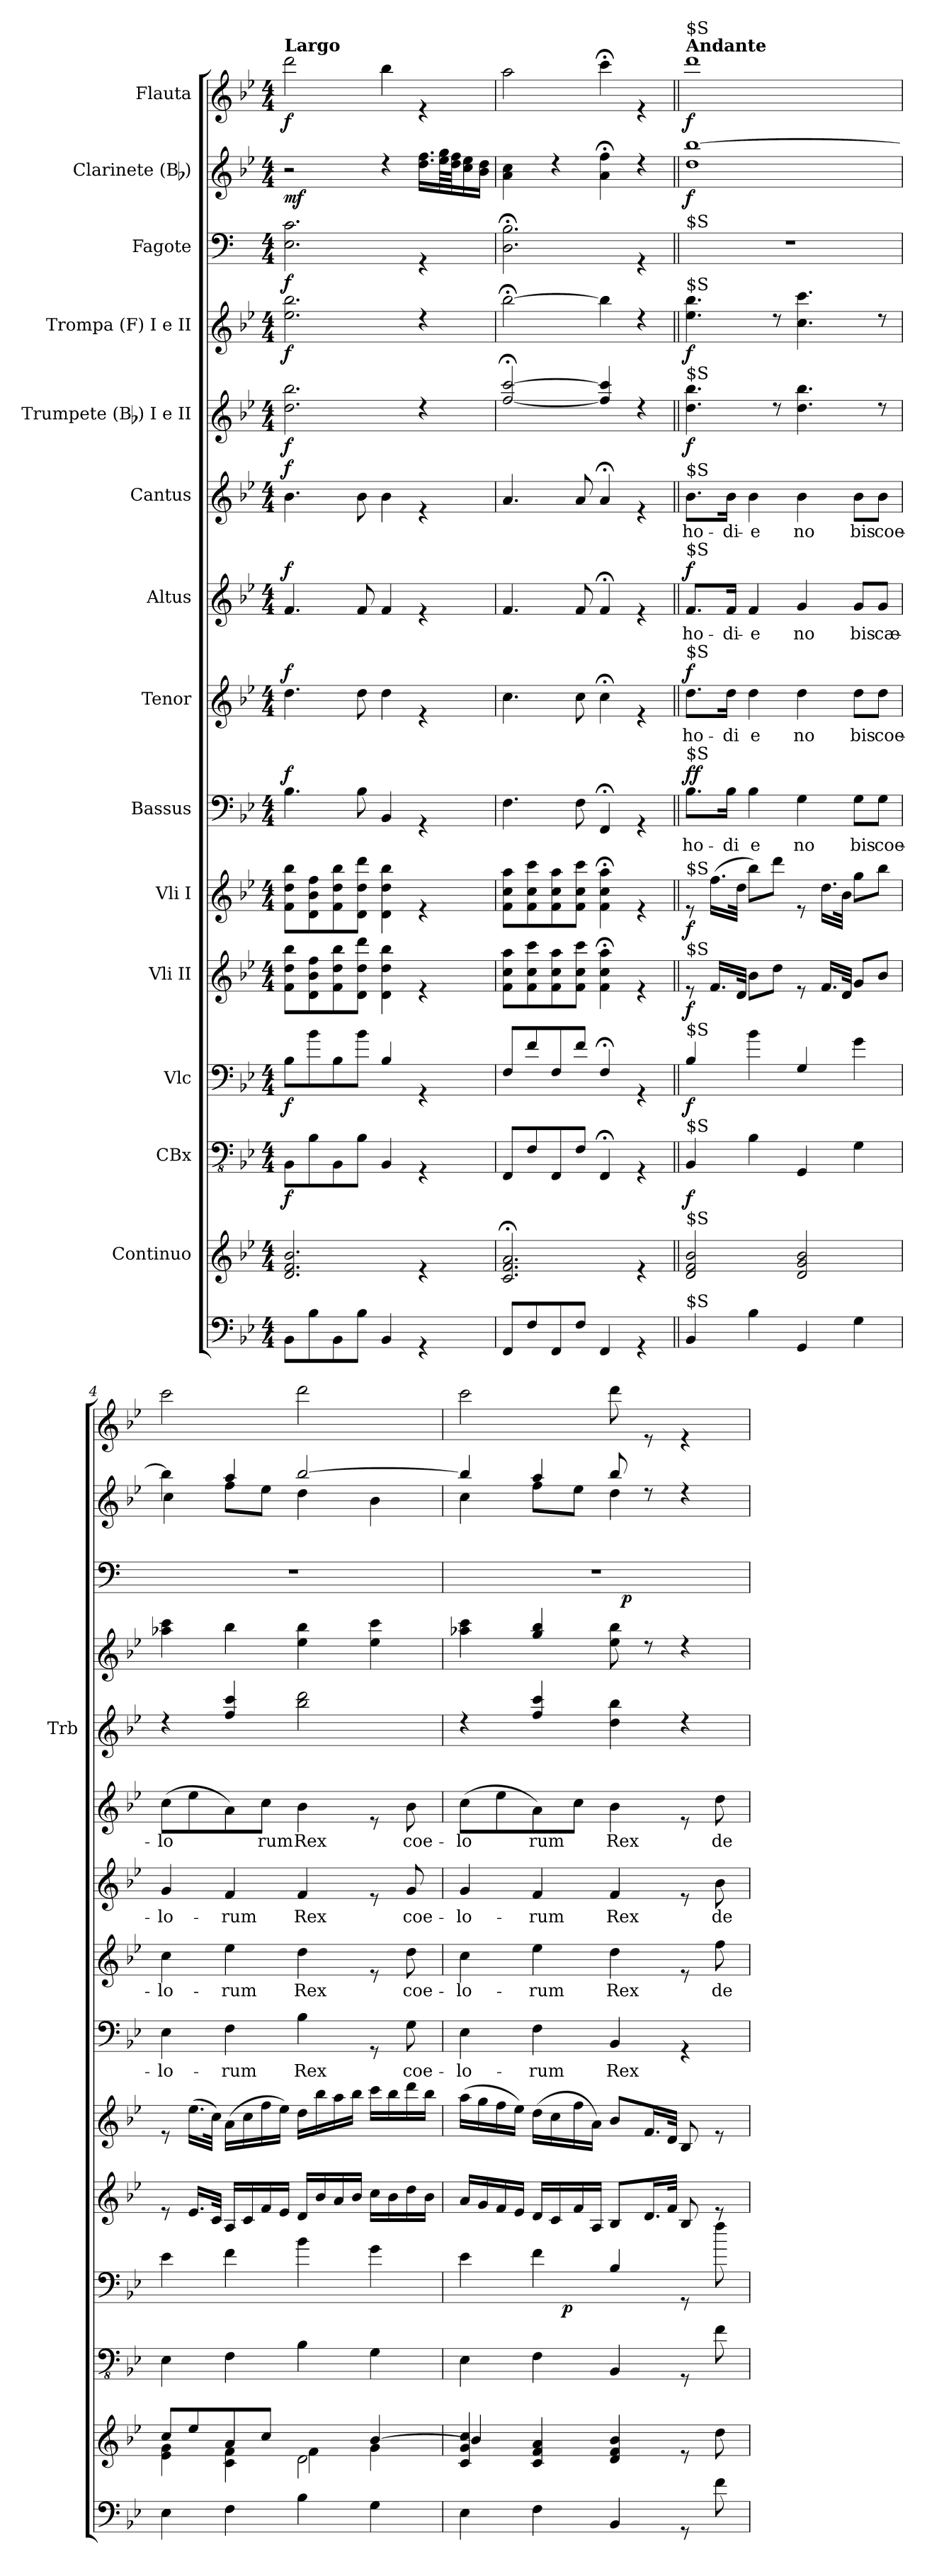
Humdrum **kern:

**kern	**kern	**kern	**dynam	**kern	**dynam	**kern	**dynam	**kern	**dynam	**kern	**text	**dynam	**kern	**text	**dynam	**kern	**text	**dynam	**kern	**text	**dynam	**kern	**dynam	**kern	**dynam	**kern	**dynam	**kern	**dynam	**kern	**dynam
*part15	*part14	*part13	*part13	*part12	*part12	*part11	*part11	*part10	*part10	*part9	*part9	*part9	*part8	*part8	*part8	*part7	*part7	*part7	*part6	*part6	*part6	*part5	*part5	*part4	*part4	*part3	*part3	*part2	*part2	*part1	*part1
*staff15	*staff14	*staff13	*staff13	*staff12	*staff12	*staff11	*staff11	*staff10	*staff10	*staff9	*staff9	*staff9	*staff8	*staff8	*staff8	*staff7	*staff7	*staff7	*staff6	*staff6	*staff6	*staff5	*staff5	*staff4	*staff4	*staff3	*staff3	*staff2	*staff2	*staff1	*staff1
*	*I"Continuo	*I"CBx	*	*I"Vlc	*	*I"Vli II	*	*I"Vli I	*	*I"Bassus	*	*	*I"Tenor	*	*	*I"Altus	*	*	*I"Cantus	*	*	*I"Trumpete (Bb) I e II	*	*I"Trompa (F) I e II	*	*I"Fagote	*	*I"Clarinete (Bb)	*	*I"Flauta	*
*	*	*	*	*	*	*	*	*	*	*	*	*	*	*	*	*	*	*	*	*	*	*I'Trb	*	*	*	*	*	*	*	*	*
*clefF4	*clefG2	*clefFv4	*	*clefF4	*	*clefG2	*	*clefG2	*	*clefF4	*	*	*clefG2	*	*	*clefG2	*	*	*clefG2	*	*	*clefG2	*	*clefG2	*	*clefF4	*	*clefG2	*	*clefG2	*
*	*	*	*	*ITrd7c12	*	*	*	*	*	*	*	*	*	*	*	*	*	*	*	*	*	*	*	*	*	*ITrd1c2	*	*ITrd-7c-12	*	*	*
*k[b-e-]	*k[b-e-]	*k[b-e-]	*	*k[b-e-]	*	*k[b-e-]	*	*k[b-e-]	*	*k[b-e-]	*	*	*k[b-e-]	*	*	*k[b-e-]	*	*	*k[b-e-]	*	*	*k[b-e-]	*	*k[b-e-]	*	*k[b-e-]	*	*k[b-e-]	*	*k[b-e-]	*
*B-:	*B-:	*B-:	*	*B-:	*	*B-:	*	*B-:	*	*B-:	*	*	*B-:	*	*	*B-:	*	*	*B-:	*	*	*B-:	*	*B-:	*	*B-:	*	*B-:	*	*B-:	*
*M4/4	*M4/4	*M4/4	*	*M4/4	*	*M4/4	*	*M4/4	*	*M4/4	*	*	*M4/4	*	*	*M4/4	*	*	*M4/4	*	*	*M4/4	*	*M4/4	*	*M4/4	*	*M4/4	*	*M4/4	*
=1	=1	=1	=1	=1	=1	=1	=1	=1	=1	=1	=1	=1	=1	=1	=1	=1	=1	=1	=1	=1	=1	=1	=1	=1	=1	=1	=1	=1	=1	=1	=1
!	!	!	!	!	!	!	!	!	!	!	!	!	!	!	!	!	!	!	!	!	!	!	!	!	!	!	!	!	!	!LO:TX:a:B:t=Largo	!
!	!	!	!LO:DY:b	!	!LO:DY:b	!	!	!	!	!	!	!LO:DY:b	!	!	!LO:DY:b	!	!	!LO:DY:b	!	!	!LO:DY:b	!	!LO:DY:b	!	!LO:DY:b	!	!LO:DY:b	!	!LO:DY:b	!	!LO:DY:b
8BB-\L	2.d/ 2.f/ 2.b-/	8BBB-\L	f	8BB-\L	f	8f\ 8dd\ 8bb-\L	.	8f\ 8dd\ 8bb-\L	.	4.B-\	.	f	4.dd\	.	f	4.f/	.	f	4.b-\	.	f	2.dd\ 2.bb-\	f	2.ee-\ 2.bb-\	f	2.D\ 2.B-\	f	2r	mf	2ddd\	f
8B-\	.	8BB-\	.	8B-\	.	8d\ 8b-\ 8ff\	.	8d\ 8b-\ 8ff\	.	.	.	.	.	.	.	.	.	.	.	.	.	.	.	.	.	.	.	.	.	.	.
8BB-\	.	8BBB-\	.	8BB-\	.	8f\ 8dd\ 8bb-\	.	8f\ 8dd\ 8bb-\	.	.	.	.	.	.	.	.	.	.	.	.	.	.	.	.	.	.	.	.	.	.	.
8B-\J	.	8BB-\J	.	8B-\J	.	8d\ 8dd\ 8ddd\J	.	8d\ 8dd\ 8ddd\J	.	8B-\	.	.	8dd\	.	.	8f/	.	.	8b-\	.	.	.	.	.	.	.	.	.	.	.	.
4BB-/	.	4BBB-/	.	4BB-/	.	4d\ 4dd\ 4bb-\	.	4d\ 4dd\ 4bb-\	.	4BB-/	.	.	4dd\	.	.	4f/	.	.	4b-\	.	.	.	.	.	.	.	.	4rdd	.	4bb-\	.
4rGG	4re	4rGGG	.	4rGG	.	4re	.	4re	.	4rGG	.	.	4re	.	.	4re	.	.	4re	.	.	4rdd	.	4rdd	.	4rGG	.	16.ddd\ 16.fff\LL	.	4re	.
.	.	.	.	.	.	.	.	.	.	.	.	.	.	.	.	.	.	.	.	.	.	.	.	.	.	.	.	64eee-\ 64ggg\LL	.	.	.
.	.	.	.	.	.	.	.	.	.	.	.	.	.	.	.	.	.	.	.	.	.	.	.	.	.	.	.	64ddd\ 64fff\JJ	.	.	.
.	.	.	.	.	.	.	.	.	.	.	.	.	.	.	.	.	.	.	.	.	.	.	.	.	.	.	.	16ccc\ 16eee-\	.	.	.
.	.	.	.	.	.	.	.	.	.	.	.	.	.	.	.	.	.	.	.	.	.	.	.	.	.	.	.	16bb-\ 16ddd\JJ	.	.	.
=2	=2	=2	=2	=2	=2	=2	=2	=2	=2	=2	=2	=2	=2	=2	=2	=2	=2	=2	=2	=2	=2	=2	=2	=2	=2	=2	=2	=2	=2	=2	=2
8FF/L	2.c/; 2.f/; 2.a/;	8FFF/L	.	8FF/L	.	8f\ 8cc\ 8aa\L	.	8f\ 8cc\ 8aa\L	.	4.F\	.	.	4.cc\	.	.	4.f/	.	.	4.a/	.	.	[<2ff/;< [<2ccc/;<	.	[>2bb-;<\	.	2.C\;< 2.A\;<	.	4aa\ 4ccc\	.	2aa\	.
8F/	.	8FF/	.	8F/	.	8f\ 8cc\ 8ccc\	.	8f\ 8cc\ 8ccc\	.	.	.	.	.	.	.	.	.	.	.	.	.	.	.	.	.	.	.	.	.	.	.
8FF/	.	8FFF/	.	8FF/	.	8f\ 8cc\ 8aa\	.	8f\ 8cc\ 8aa\	.	.	.	.	.	.	.	.	.	.	.	.	.	.	.	.	.	.	.	4rdd	.	.	.
8F/J	.	8FF/J	.	8F/J	.	8f\ 8cc\ 8ccc\J	.	8f\ 8cc\ 8ccc\J	.	8F\	.	.	8cc\	.	.	8f/	.	.	8a/	.	.	.	.	.	.	.	.	.	.	.	.
4FF/	.	4FFF;/	.	4FF;/	.	4f\;< 4cc\;< 4aa\;<	.	4f\;< 4cc\;< 4aa\;<	.	4FF;/	.	.	4cc;<\	.	.	4f;/	.	.	4a;/	.	.	4ff/] 4ccc/]	.	4bb-\]	.	.	.	4aa\;< 4fff\;<	.	4ccc;<\	.
4rGG	4re	4rGGG	.	4rGG	.	4re	.	4re	.	4rGG	.	.	4re	.	.	4re	.	.	4re	.	.	4rdd	.	4rdd	.	4rGG	.	4rdd	.	4re	.
=3||	=3||	=3||	=3||	=3||	=3||	=3||	=3||	=3||	=3||	=3||	=3||	=3||	=3||	=3||	=3||	=3||	=3||	=3||	=3||	=3||	=3||	=3||	=3||	=3||	=3||	=3||	=3||	=3||	=3||	=3||	=3||
*	*	*	*	*	*	*	*	*	*	*	*	*	*	*	*	*	*	*	*	*	*	*	*	*	*	*	*	*	*	*MM70	*
!	!	!	!	!	!	!	!	!	!	!	!	!	!	!	!	!	!	!	!	!	!	!	!	!	!	!	!	!	!	!LO:TX:a:B:t=Andante	!
!	!	!	!	!	!	!	!	!	!	!	!	!	!	!	!	!	!	!	!	!	!	!	!	!	!	!	!	!	!	!LO:TX:a:t=$S	!
!	!	!	!	!	!	!	!	!	!	!	!	!	!	!	!	!	!	!	!	!	!	!	!	!	!	!	!	!LO:TX:a:t=$S	!	!	!
!	!	!	!	!	!	!	!	!	!	!	!	!	!	!	!	!	!	!	!	!	!	!	!	!	!	!LO:TX:a:t=$S	!	!	!	!	!
!	!	!	!	!	!	!	!	!	!	!	!	!	!	!	!	!	!	!	!	!	!	!	!	!LO:TX:a:t=$S	!	!	!	!	!	!	!
!	!	!	!	!	!	!	!	!	!	!	!	!	!	!	!	!	!	!	!	!	!	!LO:TX:a:t=$S	!	!	!	!	!	!	!	!	!
!	!	!	!	!	!	!	!	!	!	!	!	!	!	!	!	!	!	!	!LO:TX:a:t=$S	!	!	!	!	!	!	!	!	!	!	!	!
!	!	!	!	!	!	!	!	!	!	!	!	!	!	!	!	!LO:TX:a:t=$S	!	!	!	!	!	!	!	!	!	!	!	!	!	!	!
!	!	!	!	!	!	!	!	!	!	!	!	!	!LO:TX:a:t=$S	!	!	!	!	!	!	!	!	!	!	!	!	!	!	!	!	!	!
!	!	!	!	!	!	!	!	!	!	!LO:TX:a:t=$S	!	!	!	!	!	!	!	!	!	!	!	!	!	!	!	!	!	!	!	!	!
!	!	!	!	!	!	!	!	!LO:TX:a:t=$S	!	!	!	!	!	!	!	!	!	!	!	!	!	!	!	!	!	!	!	!	!	!	!
!	!	!	!	!	!	!LO:TX:a:t=$S	!	!	!	!	!	!	!	!	!	!	!	!	!	!	!	!	!	!	!	!	!	!	!	!	!
!	!	!	!	!LO:TX:a:t=$S	!	!	!	!	!	!	!	!	!	!	!	!	!	!	!	!	!	!	!	!	!	!	!	!	!	!	!
!	!	!LO:TX:a:t=$S	!	!	!	!	!	!	!	!	!	!	!	!	!	!	!	!	!	!	!	!	!	!	!	!	!	!	!	!	!
!	!LO:TX:a:t=$S	!	!	!	!	!	!	!	!	!	!	!	!	!	!	!	!	!	!	!	!	!	!	!	!	!	!	!	!	!	!
!LO:TX:a:t=$S	!	!	!	!	!	!	!	!	!	!	!	!	!	!	!	!	!	!	!	!	!	!	!	!	!	!	!	!	!	!	!
!	!	!	!LO:DY:b	!	!LO:DY:b	!	!LO:DY:b	!	!LO:DY:b	!	!LO:LY:b	!LO:DY:a	!	!LO:LY:b	!	!	!LO:LY:b	!	!	!LO:LY:b	!	!	!	!	!	!	!	!	!	!	!
*	*	*	*	*	*	*	*	*	*	*	*	*	*	*	*	*	*	*	*	*	*	*	*	*	*	*	*	*^	*	*	*
!	!	!	!	!	!	!	!	!	!	!	!	!LO:DY:n=1:b	!	!	!LO:DY:a	!	!	!LO:DY:a	!	!	!	!	!LO:DY:b	!	!LO:DY:b	!	!	!	!	!LO:DY:b	!	!LO:DY:b
4BB-/	2d/ 2f/ 2b-/	4BBB-/	f	4BB-/	f	8re	f	8re	f	8.B-\L	ho-	f f	8.dd\L	ho-	f	8.f/L	ho-	f	8.b-\L	ho-	.	4.dd\ 4.bb-\	f	4.ee-\ 4.bb-\	f	1r	.	[>1bbb-	1ddd	f	1ddd	f
.	.	.	.	.	.	16.f/LL	.	(>16.ff\LL	.	.	.	.	.	.	.	.	.	.	.	.	.	.	.	.	.	.	.	.	.	.	.	.
!	!	!	!	!	!	!	!	!	!	!	!LO:LY:b	!	!	!LO:LY:b	!	!	!LO:LY:b	!	!	!LO:LY:b	!	!	!	!	!	!	!	!	!	!	!	!
.	.	.	.	.	.	.	.	.	.	16B-\Jk	-di	.	16dd\Jk	-di	.	16f/Jk	-di-	.	16b-\Jk	-di-	.	.	.	.	.	.	.	.	.	.	.	.
.	.	.	.	.	.	32d/JJk	.	32dd\JJk	.	.	.	.	.	.	.	.	.	.	.	.	.	.	.	.	.	.	.	.	.	.	.	.
!	!	!	!	!	!	!	!	!	!	!	!LO:LY:b	!	!	!LO:LY:b	!	!	!LO:LY:b	!	!	!LO:LY:b	!	!	!	!	!	!	!	!	!	!	!	!
4B-\	.	4BB-\	.	4B-\	.	8b-\L	.	8bb-\L)	.	4B-\	e	.	4dd\	e	.	4f/	-e	.	4b-\	-e	.	.	.	.	.	.	.	.	.	.	.	.
.	.	.	.	.	.	8dd\J	.	8ddd\J	.	.	.	.	.	.	.	.	.	.	.	.	.	8rdd	.	8rdd	.	.	.	.	.	.	.	.
!	!	!	!	!	!	!	!	!	!	!	!LO:LY:b	!	!	!LO:LY:b	!	!	!LO:LY:b	!	!	!LO:LY:b	!	!	!	!	!	!	!	!	!	!	!	!
4GG/	2d/ 2g/ 2b-/	4GGG/	.	4GG/	.	8re	.	8re	.	4G\	no	.	4dd\	no	.	4g/	no	.	4b-\	no	.	4.dd\ 4.bb-\	.	4.cc\ 4.ccc\	.	.	.	.	.	.	.	.
.	.	.	.	.	.	16.f/LL	.	16.dd\LL	.	.	.	.	.	.	.	.	.	.	.	.	.	.	.	.	.	.	.	.	.	.	.	.
.	.	.	.	.	.	32d/JJk	.	32b-\JJk	.	.	.	.	.	.	.	.	.	.	.	.	.	.	.	.	.	.	.	.	.	.	.	.
!	!	!	!	!	!	!	!	!	!	!	!LO:LY:b	!	!	!LO:LY:b	!	!	!LO:LY:b	!	!	!LO:LY:b	!	!	!	!	!	!	!	!	!	!	!	!
4G\	.	4GG\	.	4G\	.	8g/L	.	8gg\L	.	8G\L	bis	.	8dd\L	bis	.	8g/L	bis	.	8b-\L	bis	.	.	.	.	.	.	.	.	.	.	.	.
!	!	!	!	!	!	!	!	!	!	!	!LO:LY:b	!	!	!LO:LY:b	!	!	!LO:LY:b	!	!	!LO:LY:b	!	!	!	!	!	!	!	!	!	!	!	!
.	.	.	.	.	.	8b-/J	.	8bb-\J	.	8G\J	coe-	.	8dd\J	coe-	.	8g/J	cæ-	.	8b-\J	coe-	.	8rdd	.	8rdd	.	.	.	.	.	.	.	.
=4	=4	=4	=4	=4	=4	=4	=4	=4	=4	=4	=4	=4	=4	=4	=4	=4	=4	=4	=4	=4	=4	=4	=4	=4	=4	=4	=4	=4	=4	=4	=4	=4
*	*^	*	*	*	*	*	*	*	*	*	*	*	*	*	*	*	*	*	*	*	*	*	*	*	*	*	*	*	*	*	*	*
*	*	*^	*	*	*	*	*	*	*	*	*	*	*	*	*	*	*	*	*	*	*	*	*	*	*	*	*	*	*	*	*	*	*
!	!	!	!	!	!	!	!	!	!	!	!	!	!LO:LY:b	!	!	!LO:LY:b	!	!	!LO:LY:b	!	!	!LO:LY:b	!	!	!	!	!	!	!	!	!	!	!	!
4E-\	4e-\ 4g\	8cc/L	2.ryy	4EE-\	.	4E-\	.	8re	.	8re	.	4E-\	-lo-	.	4cc\	-lo-	.	4g/	-lo-	.	(>8cc\L	-lo	.	4rdd	.	4aa-X\ 4ccc\	.	1r	.	4bbb-\]	4ccc\	.	2ccc\	.
.	.	8ee-/	.	.	.	.	.	16.e-/LL	.	(>16.ee-\LL	.	.	.	.	.	.	.	.	.	.	8ee-\	.	.	.	.	.	.	.	.	.	.	.	.	.
.	.	.	.	.	.	.	.	32c/JJk	.	32cc\JJk)	.	.	.	.	.	.	.	.	.	.	.	.	.	.	.	.	.	.	.	.	.	.	.	.
!	!	!	!	!	!	!	!	!	!	!	!	!	!LO:LY:b	!	!	!LO:LY:b	!	!	!LO:LY:b	!	!	!	!	!	!	!	!	!	!	!	!	!	!	!
4F\	4c\ 4f\	8a/	.	4FF\	.	4F\	.	16A/LL	.	(>16a\LL	.	4F\	-rum	.	4ee-\	-rum	.	4f/	-rum	.	8a\)	.	.	4ff/ 4ccc/	.	4bb-\	.	.	.	4aaa/	8fff\L	.	.	.
.	.	.	.	.	.	.	.	16c/	.	16cc\	.	.	.	.	.	.	.	.	.	.	.	.	.	.	.	.	.	.	.	.	.	.	.	.
!	!	!	!	!	!	!	!	!	!	!	!	!	!	!	!	!	!	!	!	!	!	!LO:LY:b	!	!	!	!	!	!	!	!	!	!	!	!
.	.	8cc/J	.	.	.	.	.	16f/	.	16ff\	.	.	.	.	.	.	.	.	.	.	8cc\J	rum	.	.	.	.	.	.	.	.	8eee-\J	.	.	.
.	.	.	.	.	.	.	.	16e-/JJ	.	16ee-\JJ)	.	.	.	.	.	.	.	.	.	.	.	.	.	.	.	.	.	.	.	.	.	.	.	.
!	!	!	!	!	!	!	!	!	!	!	!	!	!LO:LY:b	!	!	!LO:LY:b	!	!	!LO:LY:b	!	!	!LO:LY:b	!	!	!	!	!	!	!	!	!	!	!	!
4B-\	2d\	4f\	.	4BB-\	.	4B-\	.	16d/LL	.	16dd\LL	.	4B-\	Rex	.	4dd\	Rex	.	4f/	Rex	.	4b-\	Rex	.	2bb-\ 2ddd\	.	4ee-\ 4bb-\	.	.	.	[<2bbb-/	4ddd\	.	2ddd\	.
.	.	.	.	.	.	.	.	16b-/	.	16bb-\	.	.	.	.	.	.	.	.	.	.	.	.	.	.	.	.	.	.	.	.	.	.	.	.
.	.	.	.	.	.	.	.	16a/	.	16aa\	.	.	.	.	.	.	.	.	.	.	.	.	.	.	.	.	.	.	.	.	.	.	.	.
.	.	.	.	.	.	.	.	16b-/JJ	.	16bb-\JJ	.	.	.	.	.	.	.	.	.	.	.	.	.	.	.	.	.	.	.	.	.	.	.	.
4G\	.	4g\	[<4b-/	4GG\	.	4G\	.	16cc\LL	.	16ccc\LL	.	8rGG	.	.	8re	.	.	8re	.	.	8re	.	.	.	.	4ee-\ 4ccc\	.	.	.	.	4bb-\	.	.	.
.	.	.	.	.	.	.	.	16b-\	.	16bb-\	.	.	.	.	.	.	.	.	.	.	.	.	.	.	.	.	.	.	.	.	.	.	.	.
!	!	!	!	!	!	!	!	!	!	!	!	!	!LO:LY:b	!	!	!LO:LY:b	!	!	!LO:LY:b	!	!	!LO:LY:b	!	!	!	!	!	!	!	!	!	!	!	!
.	.	.	.	.	.	.	.	16dd\	.	16ddd\	.	8G\	coe-	.	8dd\	coe-	.	8g/	coe-	.	8b-\	coe-	.	.	.	.	.	.	.	.	.	.	.	.
.	.	.	.	.	.	.	.	16b-\JJ	.	16bb-\JJ	.	.	.	.	.	.	.	.	.	.	.	.	.	.	.	.	.	.	.	.	.	.	.	.
*	*v	*v	*v	*	*	*	*	*	*	*	*	*	*	*	*	*	*	*	*	*	*	*	*	*	*	*	*	*	*	*	*	*	*	*
!!LO:PB:g=z
=5	=5	=5	=5	=5	=5	=5	=5	=5	=5	=5	=5	=5	=5	=5	=5	=5	=5	=5	=5	=5	=5	=5	=5	=5	=5	=5	=5	=5	=5	=5	=5	=5
*	*^	*	*	*	*	*	*	*	*	*	*	*	*	*	*	*	*	*	*	*	*	*	*	*	*	*	*	*	*	*	*	*
!	!	!	!	!	!	!	!	!	!	!	!	!LO:LY:b	!	!	!LO:LY:b	!	!	!LO:LY:b	!	!	!LO:LY:b	!	!	!	!	!	!	!	!	!	!	!	!
*	*	*	*	*	*^	*	*	*	*	*	*	*	*	*	*	*	*	*	*	*	*	*	*	*	*	*	*^	*	*	*	*	*	*
4E-\	4c/ 4g/ 4cc/	4b-/]	4EE-\	.	4E-\	4ryy	.	16a/LL	.	(>16aa\LL	.	4E-\	-lo-	.	4cc\	-lo-	.	4g/	-lo-	.	(>8cc\L	-lo	.	4rdd	.	4aa-X\ 4ccc\	.	1r	2ryy	.	4bbb-/]	4ccc\	.	2ccc\	.
.	.	.	.	.	.	.	.	16g/	.	16gg\	.	.	.	.	.	.	.	.	.	.	.	.	.	.	.	.	.	.	.	.	.	.	.	.	.
.	.	.	.	.	.	.	.	16f/	.	16ff\	.	.	.	.	.	.	.	.	.	.	8ee-\	.	.	.	.	.	.	.	.	.	.	.	.	.	.
.	.	.	.	.	.	.	.	16e-/JJ	.	16ee-\JJ)	.	.	.	.	.	.	.	.	.	.	.	.	.	.	.	.	.	.	.	.	.	.	.	.	.
!	!	!	!	!	!	!	!	!	!	!	!	!	!LO:LY:b	!	!	!LO:LY:b	!	!	!LO:LY:b	!	!	!LO:LY:b	!	!	!	!	!	!	!	!	!	!	!	!	!
4F\	4c/ 4f/ 4a/	2.ryy	4FF\	.	4F\	16.ryy	.	16d/LL	.	(>16dd\LL	.	4F\	-rum	.	4ee-\	-rum	.	4f/	-rum	.	8a\)	rum	.	4ff/ 4ccc/	.	4gg/ 4bb-/	.	.	.	.	4aaa/	8fff\L	.	.	.
.	.	.	.	.	.	.	.	16c/	.	16cc\	.	.	.	.	.	.	.	.	.	.	.	.	.	.	.	.	.	.	.	.	.	.	.	.	.
!	!	!	!	!	!	!	!LO:DY:b	!	!	!	!	!	!	!	!	!	!	!	!	!	!	!	!	!	!	!	!	!	!	!	!	!	!	!	!
.	.	.	.	.	.	2ryy	p	.	.	.	.	.	.	.	.	.	.	.	.	.	.	.	.	.	.	.	.	.	.	.	.	.	.	.	.
.	.	.	.	.	.	.	.	16f/	.	16ff\	.	.	.	.	.	.	.	.	.	.	8cc\J	.	.	.	.	.	.	.	.	.	.	8eee-\J	.	.	.
.	.	.	.	.	.	.	.	16A/JJ	.	16a\JJ)	.	.	.	.	.	.	.	.	.	.	.	.	.	.	.	.	.	.	.	.	.	.	.	.	.
!	!	!	!	!	!	!	!	!	!	!	!	!	!LO:LY:b	!	!	!LO:LY:b	!	!	!LO:LY:b	!	!	!LO:LY:b	!	!	!	!	!	!	!	!	!	!	!	!	!
4BB-/	4d/ 4f/ 4b-/	.	4BBB-/	.	4BB-/	.	.	8B-/L	.	8b-/L	.	4BB-/	Rex	.	4dd\	Rex	.	4f/	Rex	.	4b-\	Rex	.	4dd\ 4bb-\	.	8ee-\ 8bb-\	.	.	32ryy	.	8bbb-/	4ddd\	.	8ddd\	.
!	!	!	!	!	!	!	!	!	!	!	!	!	!	!	!	!	!	!	!	!	!	!	!	!	!	!	!	!	!	!LO:DY:b	!	!	!	!	!
.	.	.	.	.	.	.	.	.	.	.	.	.	.	.	.	.	.	.	.	.	.	.	.	.	.	.	.	.	4...ryy	p	.	.	.	.	.
.	.	.	.	.	.	.	.	16.d/L	.	16.f/L	.	.	.	.	.	.	.	.	.	.	.	.	.	.	.	8rdd	.	.	.	.	8rdd	.	.	8re	.
.	.	.	.	.	.	.	.	32f/JJk	.	32d/JJk	.	.	.	.	.	.	.	.	.	.	.	.	.	.	.	.	.	.	.	.	.	.	.	.	.
8rGG	8re	.	8rGGG	.	8rGG	.	.	8B-/	.	8B-/	.	4rGG	.	.	8re	.	.	8re	.	.	8re	.	.	4rdd	.	4rdd	.	.	.	.	4rdd	4ryy	.	4re	.
.	.	.	.	.	.	8ryy	.	.	.	.	.	.	.	.	.	.	.	.	.	.	.	.	.	.	.	.	.	.	.	.	.	.	.	.	.
!	!	!	!	!	!	!	!	!	!	!	!	!	!	!	!	!LO:LY:b	!	!	!LO:LY:b	!	!	!LO:LY:b	!	!	!	!	!	!	!	!	!	!	!	!	!
8f\	8dd\	.	8F\	.	8f\	.	.	8re	.	8re	.	.	.	.	8ff\	de	.	8b-\	de	.	8dd\	de	.	.	.	.	.	.	.	.	.	.	.	.	.
.	.	.	.	.	.	32ryy	.	.	.	.	.	.	.	.	.	.	.	.	.	.	.	.	.	.	.	.	.	.	.	.	.	.	.	.	.
*	*	*	*	*	*	*	*	*	*	*	*	*	*	*	*	*	*	*	*	*	*	*	*	*	*	*	*	*v	*v	*	*	*	*	*	*
*	*v	*v	*	*	*v	*v	*	*	*	*	*	*	*	*	*	*	*	*	*	*	*	*	*	*	*	*	*	*	*	*v	*v	*	*	*
=	=	=	=	=	=	=	=	=	=	=	=	=	=	=	=	=	=	=	=	=	=	=	=	=	=	=	=	=	=	=	=
*-	*-	*-	*-	*-	*-	*-	*-	*-	*-	*-	*-	*-	*-	*-	*-	*-	*-	*-	*-	*-	*-	*-	*-	*-	*-	*-	*-	*-	*-	*-	*-
